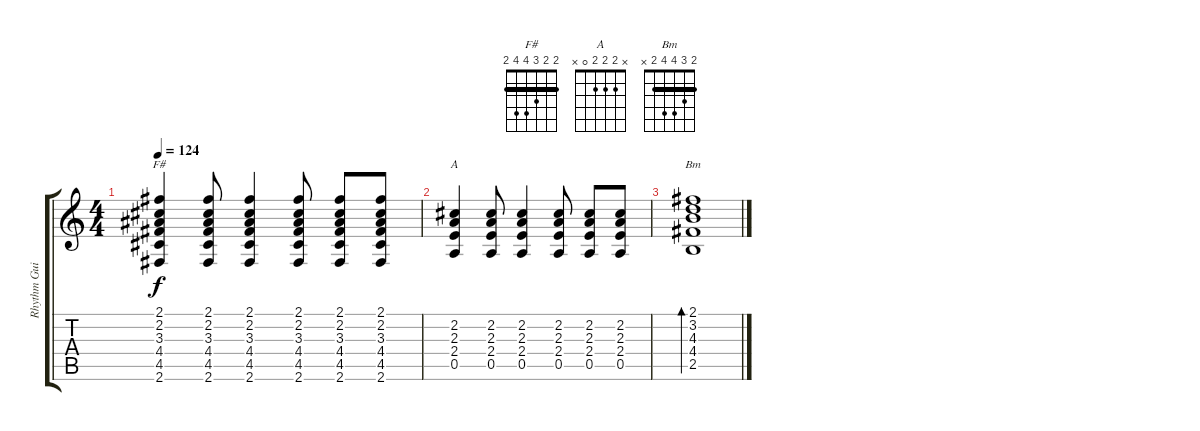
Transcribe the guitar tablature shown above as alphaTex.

\track ("Rhythm Guitar" "Rhythm Gui") {instrument acousticguitarsteel}
\staff {score tabs}
\tuning (E4 B3 G3 D3 A2 E2) {hide}
\chord ("F#" 2 2 3 4 4 2) {barre 2}
\chord ("A" x 2 2 2 0 x)
\chord ("Bm" 2 3 4 4 2 x) {barre 2}
\ts (4 4)
\tempo 124
\clef g2
\ks c
(2.1 2.2 3.3 4.4 4.5 2.6).4{ch "F#" dy f} (2.1 2.2 3.3 4.4 4.5 2.6).8 (2.1 2.2 3.3 4.4 4.5 2.6).4 (2.1 2.2 3.3 4.4 4.5 2.6).8 (2.1 2.2 3.3 4.4 4.5 2.6).8 (2.1 2.2 3.3 4.4 4.5 2.6).8 |
(2.2 2.3 2.4 0.5).4{ch "A"} (2.2 2.3 2.4 0.5).8 (2.2 2.3 2.4 0.5).4 (2.2 2.3 2.4 0.5).8 (2.2 2.3 2.4 0.5).8 (2.2 2.3 2.4 0.5).8 |
(2.1 3.2 4.3 4.4 2.5).1{bd 60 ch "Bm"}
